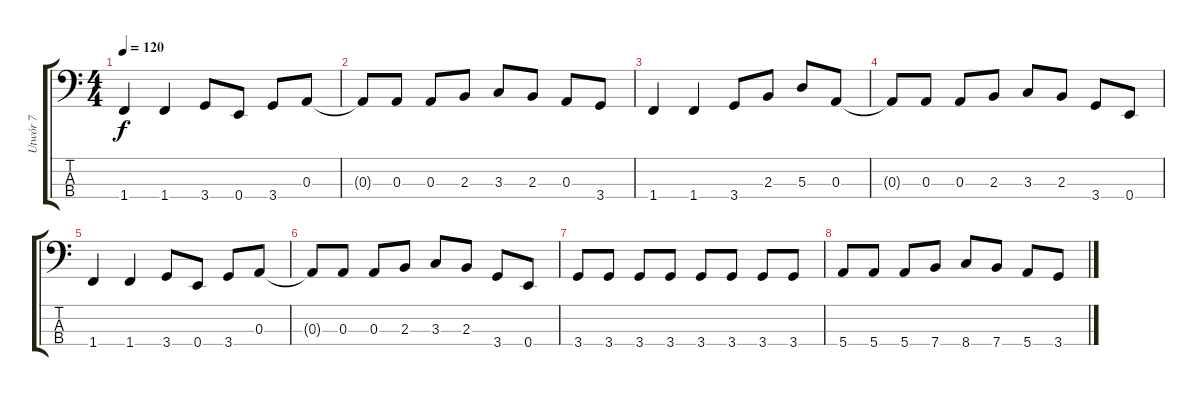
\track ("Utwór 7" "Utwór 7") {instrument electricbasspick}
\staff {score tabs}
\tuning (G2 D2 A1 E1) {hide}
\ts (4 4)
\tempo 120
\clef f4
\ks c
1.4.4{dy f} 1.4.4 3.4.8 0.4.8 3.4.8 0.3.8 |
0.3{t}.8 0.3.8 0.3.8 2.3.8 3.3.8 2.3.8 0.3.8 3.4.8 |
1.4.4 1.4.4 3.4.8 2.3.8 5.3.8 0.3.8 |
0.3{t}.8 0.3.8 0.3.8 2.3.8 3.3.8 2.3.8 3.4.8 0.4.8 |
1.4.4 1.4.4 3.4.8 0.4.8 3.4.8 0.3.8 |
0.3{t}.8 0.3.8 0.3.8 2.3.8 3.3.8 2.3.8 3.4.8 0.4.8 |
3.4.8 3.4.8 3.4.8 3.4.8 3.4.8 3.4.8 3.4.8 3.4.8 |
5.4.8 5.4.8 5.4.8 7.4.8 8.4.8 7.4.8 5.4.8 3.4.8
